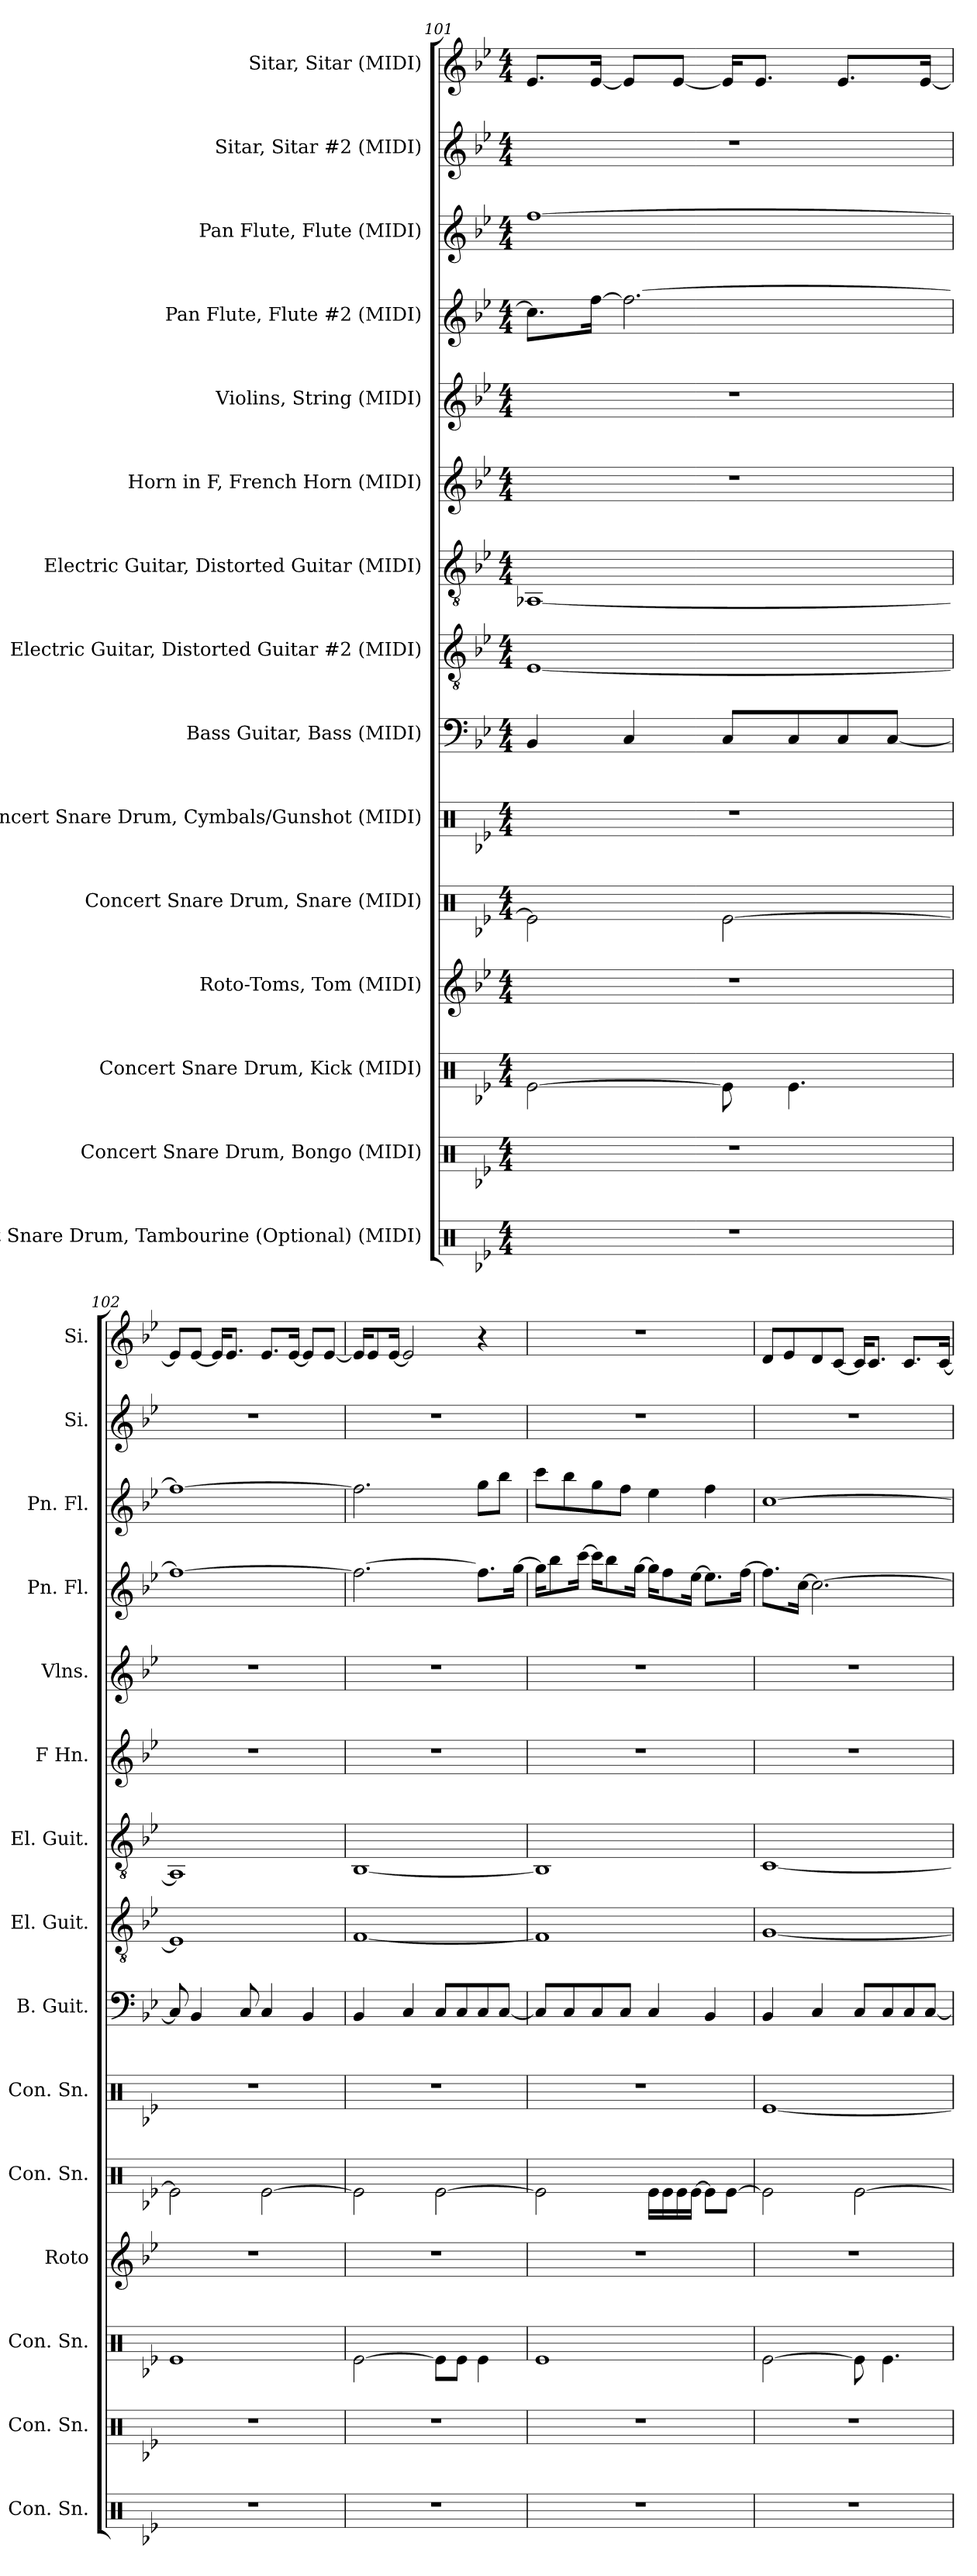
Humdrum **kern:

**kern	**kern	**kern	**kern	**kern	**kern	**kern	**kern	**kern	**kern	**kern	**kern	**kern	**kern	**kern
*part15	*part14	*part13	*part12	*part11	*part10	*part9	*part8	*part7	*part6	*part5	*part4	*part3	*part2	*part1
*staff15	*staff14	*staff13	*staff12	*staff11	*staff10	*staff9	*staff8	*staff7	*staff6	*staff5	*staff4	*staff3	*staff2	*staff1
*I"Concert Snare Drum, Tambourine (Optional) (MIDI)	*I"Concert Snare Drum, Bongo (MIDI)	*I"Concert Snare Drum, Kick (MIDI)	*I"Roto-Toms, Tom (MIDI)	*I"Concert Snare Drum, Snare (MIDI)	*I"Concert Snare Drum, Cymbals/Gunshot (MIDI)	*I"Bass Guitar, Bass (MIDI)	*I"Electric Guitar, Distorted Guitar #2 (MIDI)	*I"Electric Guitar, Distorted Guitar (MIDI)	*I"Horn in F, French Horn (MIDI)	*I"Violins, String (MIDI)	*I"Pan Flute, Flute #2 (MIDI)	*I"Pan Flute, Flute (MIDI)	*I"Sitar, Sitar #2 (MIDI)	*I"Sitar, Sitar (MIDI)
*I'Con. Sn.	*I'Con. Sn.	*I'Con. Sn.	*I'Roto	*I'Con. Sn.	*I'Con. Sn.	*I'B. Guit.	*I'El. Guit.	*I'El. Guit.	*I'F Hn.	*I'Vlns.	*I'Pn. Fl.	*I'Pn. Fl.	*I'Si.	*I'Si.
*clefX	*clefX	*clefX	*clefG2	*clefX	*clefX	*clefF4	*clefGv2	*clefGv2	*clefG2	*clefG2	*clefG2	*clefG2	*clefG2	*clefG2
*	*	*	*	*	*	*ITrd7c12	*	*	*ITrd4c7	*	*	*	*	*
*k[b-e-]	*k[b-e-]	*k[b-e-]	*k[b-e-]	*k[b-e-]	*k[b-e-]	*k[b-e-]	*k[b-e-]	*k[b-e-]	*k[b-e-a-]	*k[b-e-]	*k[b-e-]	*k[b-e-]	*k[b-e-]	*k[b-e-]
*M4/4	*M4/4	*M4/4	*M4/4	*M4/4	*M4/4	*M4/4	*M4/4	*M4/4	*M4/4	*M4/4	*M4/4	*M4/4	*M4/4	*M4/4
=101	=101	=101	=101	=101	=101	=101	=101	=101	=101	=101	=101	=101	=101	=101
1r	1r	[2Re\	1r	2Re\]	1r	4BBB-/	[1E-	[1AA-X	1r	1r	8.cc\L]	[1ff	1r	8.e-/L
.	.	.	.	.	.	.	.	.	.	.	[16ff\Jk	.	.	[16e-/Jk
.	.	.	.	.	.	4CC/	.	.	.	.	2.ff\_	.	.	8e-/L]
.	.	.	.	.	.	.	.	.	.	.	.	.	.	[8e-/J
.	.	8Re\]	.	[2Re\	.	8CC/L	.	.	.	.	.	.	.	16e-/KL]
.	.	.	.	.	.	.	.	.	.	.	.	.	.	8.e-/J
.	.	4.Re\	.	.	.	8CC/	.	.	.	.	.	.	.	.
.	.	.	.	.	.	8CC/	.	.	.	.	.	.	.	8.e-/L
.	.	.	.	.	.	[8CC/J	.	.	.	.	.	.	.	.
.	.	.	.	.	.	.	.	.	.	.	.	.	.	[16e-/Jk
!!LO:PB:g=z
=102	=102	=102	=102	=102	=102	=102	=102	=102	=102	=102	=102	=102	=102	=102
1r	1r	1Re	1r	2Re\]	1r	8CC/]	1E-]	1AA-]	1r	1r	1ff_	1ff_	1r	8e-/L]
.	.	.	.	.	.	4BBB-/	.	.	.	.	.	.	.	[8e-/J
.	.	.	.	.	.	.	.	.	.	.	.	.	.	16e-/KL]
.	.	.	.	.	.	.	.	.	.	.	.	.	.	8.e-/J
.	.	.	.	.	.	8CC/	.	.	.	.	.	.	.	.
.	.	.	.	[2Re\	.	4CC/	.	.	.	.	.	.	.	8.e-/L
.	.	.	.	.	.	.	.	.	.	.	.	.	.	[16e-/Jk
.	.	.	.	.	.	4BBB-/	.	.	.	.	.	.	.	8e-/L]
.	.	.	.	.	.	.	.	.	.	.	.	.	.	[8e-/J
=103	=103	=103	=103	=103	=103	=103	=103	=103	=103	=103	=103	=103	=103	=103
1r	1r	[2Re\	1r	2Re\]	1r	4BBB-/	[1F	[1BB-	1r	1r	2.ff\_	2.ff\]	1r	16e-/KL]
.	.	.	.	.	.	.	.	.	.	.	.	.	.	8e-/
.	.	.	.	.	.	.	.	.	.	.	.	.	.	[16e-/Jk
.	.	.	.	.	.	4CC/	.	.	.	.	.	.	.	2e-/]
.	.	8Re\L]	.	[2Re\	.	8CC/L	.	.	.	.	.	.	.	.
.	.	8Re\J	.	.	.	8CC/	.	.	.	.	.	.	.	.
.	.	4Re\	.	.	.	8CC/	.	.	.	.	8.ff\L]	8gg\L	.	4r
.	.	.	.	.	.	[8CC/J	.	.	.	.	.	8bb-\J	.	.
.	.	.	.	.	.	.	.	.	.	.	[16gg\Jk	.	.	.
=104	=104	=104	=104	=104	=104	=104	=104	=104	=104	=104	=104	=104	=104	=104
1r	1r	1Re	1r	2Re\]	1r	8CC/L]	1F]	1BB-]	1r	1r	16gg\KL]	8ccc\L	1r	1r
.	.	.	.	.	.	.	.	.	.	.	8bb-\	.	.	.
.	.	.	.	.	.	8CC/	.	.	.	.	.	8bb-\	.	.
.	.	.	.	.	.	.	.	.	.	.	[16ccc\Jk	.	.	.
.	.	.	.	.	.	8CC/	.	.	.	.	16ccc\KL]	8gg\	.	.
.	.	.	.	.	.	.	.	.	.	.	8bb-\	.	.	.
.	.	.	.	.	.	8CC/J	.	.	.	.	.	8ff\J	.	.
.	.	.	.	.	.	.	.	.	.	.	[16gg\Jk	.	.	.
.	.	.	.	16Re\LL	.	4CC/	.	.	.	.	16gg\KL]	4ee-\	.	.
.	.	.	.	16Re\	.	.	.	.	.	.	8ff\	.	.	.
.	.	.	.	16Re\	.	.	.	.	.	.	.	.	.	.
.	.	.	.	[16Re\JJ	.	.	.	.	.	.	[16ee-\Jk	.	.	.
.	.	.	.	8Re\L]	.	4BBB-/	.	.	.	.	8.ee-\L]	4ff\	.	.
.	.	.	.	[8Re\J	.	.	.	.	.	.	.	.	.	.
.	.	.	.	.	.	.	.	.	.	.	[16ff\Jk	.	.	.
!!LO:PB:g=z
=105	=105	=105	=105	=105	=105	=105	=105	=105	=105	=105	=105	=105	=105	=105
1r	1r	[2Re\	1r	2Re\]	[1Re	4BBB-/	[1G	[1C	1r	1r	8.ff\L]	[1cc	1r	8d/L
.	.	.	.	.	.	.	.	.	.	.	.	.	.	8e-/
.	.	.	.	.	.	.	.	.	.	.	[16cc\Jk	.	.	.
.	.	.	.	.	.	4CC/	.	.	.	.	2.cc\_	.	.	8d/
.	.	.	.	.	.	.	.	.	.	.	.	.	.	[8c/J
.	.	8Re\]	.	[2Re\	.	8CC/L	.	.	.	.	.	.	.	16c/KL]
.	.	.	.	.	.	.	.	.	.	.	.	.	.	8.c/J
.	.	4.Re\	.	.	.	8CC/	.	.	.	.	.	.	.	.
.	.	.	.	.	.	8CC/	.	.	.	.	.	.	.	8.c/L
.	.	.	.	.	.	[8CC/J	.	.	.	.	.	.	.	.
.	.	.	.	.	.	.	.	.	.	.	.	.	.	[16c/Jk
=	=	=	=	=	=	=	=	=	=	=	=	=	=	=
*-	*-	*-	*-	*-	*-	*-	*-	*-	*-	*-	*-	*-	*-	*-
